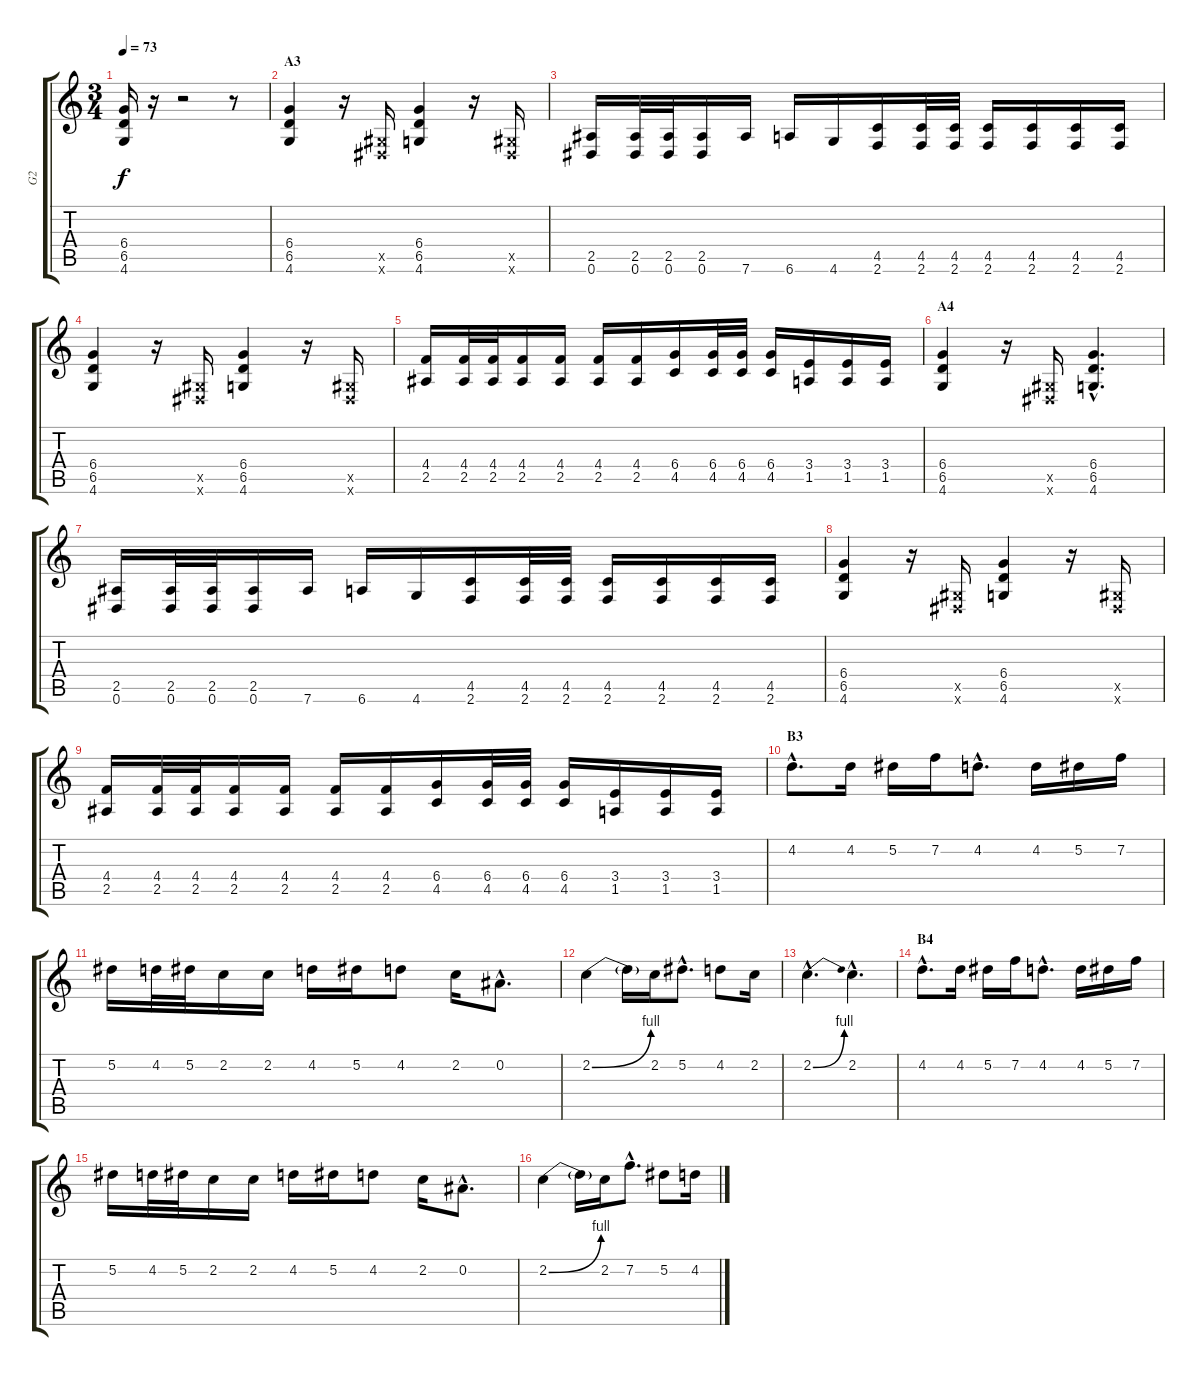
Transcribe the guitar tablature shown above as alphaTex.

\track ("G2" "G2") {instrument overdrivenguitar}
\staff {score tabs}
\tuning (Eb4 Bb3 Gb3 Db3 Ab2 Eb2) {hide}
\ts (3 4)
\tempo 73
\clef g2
\ks c
(6.4 6.5 4.6).16{dy f} r.16 r.2 r.8 |
\section ("" "A3")
(6.4 6.5 4.6).4 r.16 (0.5{x} 0.6{x}).16 (6.4 6.5 4.6).4 r.16 (0.5{x} 0.6{x}).16 |
(2.5 0.6).16 (2.5 0.6).32 (2.5 0.6).32 (2.5 0.6).16 7.6.16 6.6.16 4.6.16 (4.5 2.6).16 (4.5 2.6).32 (4.5 2.6).32 (4.5 2.6).16 (4.5 2.6).16 (4.5 2.6).16 (4.5 2.6).16 |
(6.4 6.5 4.6).4 r.16 (0.5{x} 0.6{x}).16 (6.4 6.5 4.6).4 r.16 (0.5{x} 0.6{x}).16 |
(4.4 2.5).16 (4.4 2.5).32 (4.4 2.5).32 (4.4 2.5).16 (4.4 2.5).16 (4.4 2.5).16 (4.4 2.5).16 (6.4 4.5).16 (6.4 4.5).32 (6.4 4.5).32 (6.4 4.5).16 (3.4 1.5).16 (3.4 1.5).16 (3.4 1.5).16 |
\section ("" "A4")
(6.4 6.5 4.6).4 r.16 (0.5{x} 0.6{x}).16 (6.4{hac} 6.5{hac} 4.6{hac}).4{d} |
(2.5 0.6).16 (2.5 0.6).32 (2.5 0.6).32 (2.5 0.6).16 7.6.16 6.6.16 4.6.16 (4.5 2.6).16 (4.5 2.6).32 (4.5 2.6).32 (4.5 2.6).16 (4.5 2.6).16 (4.5 2.6).16 (4.5 2.6).16 |
(6.4 6.5 4.6).4 r.16 (0.5{x} 0.6{x}).16 (6.4 6.5 4.6).4 r.16 (0.5{x} 0.6{x}).16 |
(4.4 2.5).16 (4.4 2.5).32 (4.4 2.5).32 (4.4 2.5).16 (4.4 2.5).16 (4.4 2.5).16 (4.4 2.5).16 (6.4 4.5).16 (6.4 4.5).32 (6.4 4.5).32 (6.4 4.5).16 (3.4 1.5).16 (3.4 1.5).16 (3.4 1.5).16 |
\section ("" "B3")
4.2{hac}.8{d} 4.2.16 5.2.16 7.2.16 4.2{hac}.8{d} 4.2.16 5.2.16 7.2.16 |
5.2.16 4.2.32 5.2.32 2.2.16 2.2.16 4.2.16 5.2.16 4.2.8 2.2.16 0.2{hac}.8{d} |
2.2{be (bend 0 0 60 4)}.4 2.2{t}.16 2.2.16 5.2{hac}.8{d} 4.2.8 2.2.16 |
2.2{be (bend 0 0 60 4) hac}.4{d} 2.2{hac}.4{d} |
\section ("" "B4")
4.2{hac}.8{d} 4.2.16 5.2.16 7.2.16 4.2{hac}.8{d} 4.2.16 5.2.16 7.2.16 |
5.2.16 4.2.32 5.2.32 2.2.16 2.2.16 4.2.16 5.2.16 4.2.8 2.2.16 0.2{hac}.8{d} |
2.2{be (bend 0 0 60 4)}.4 2.2{t}.16 2.2.16 7.2{hac}.8{d} 5.2.8 4.2.16
